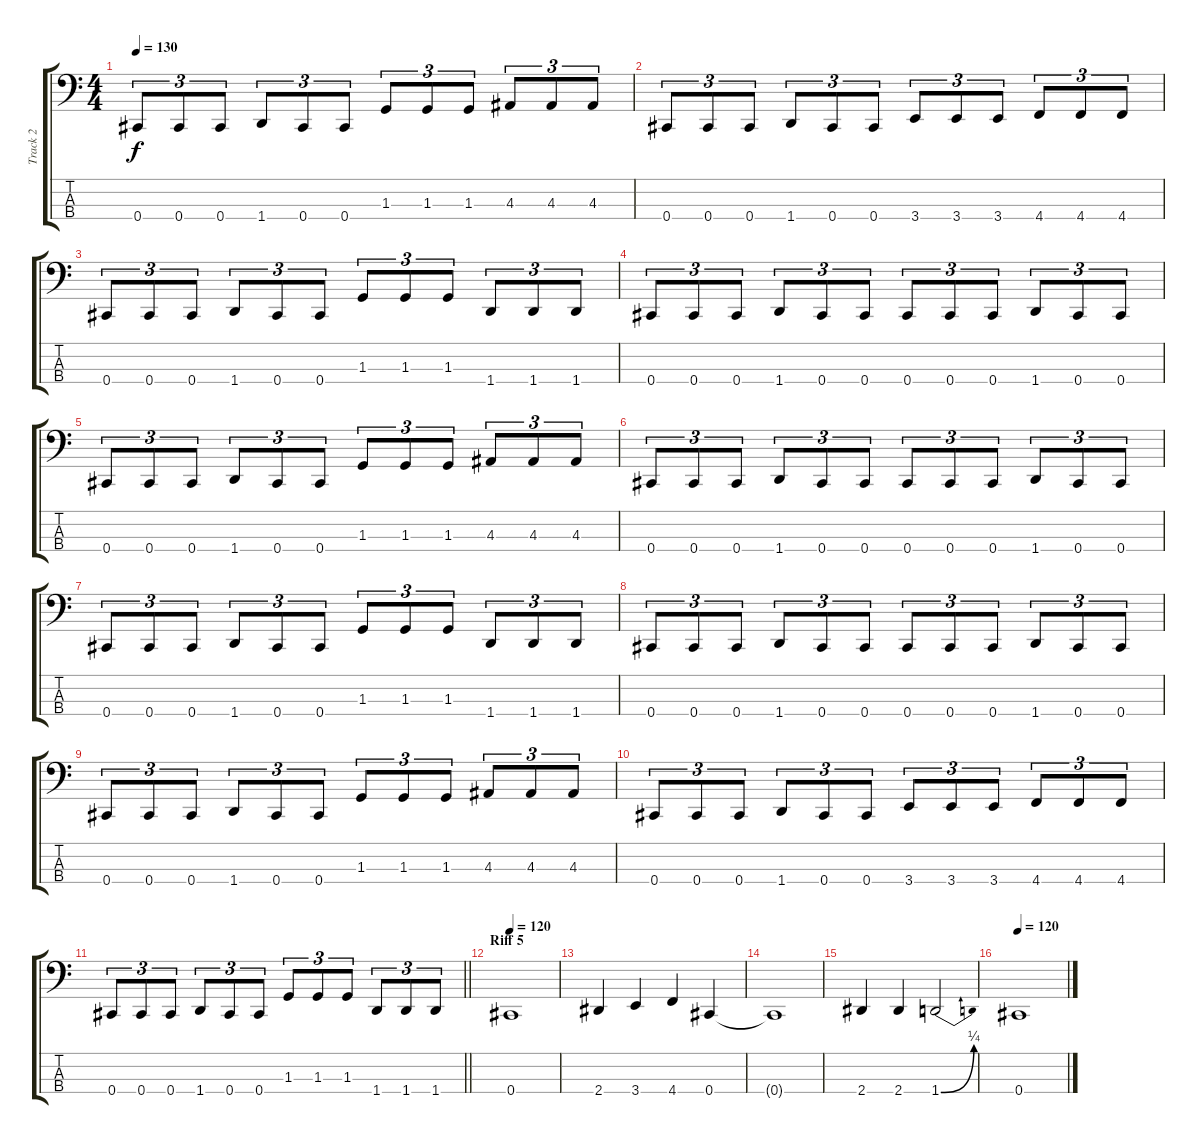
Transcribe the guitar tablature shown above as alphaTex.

\track ("Track 2" "Track 2") {instrument electricbasspick}
\staff {score tabs}
\tuning (E2 B1 Gb1 Db1) {hide}
\ts (4 4)
\tempo 130
\clef f4
\ks c
0.4.8{tu (3 2) dy f} 0.4.8{tu (3 2)} 0.4.8{tu (3 2)} 1.4.8{tu (3 2)} 0.4.8{tu (3 2)} 0.4.8{tu (3 2)} 1.3.8{tu (3 2)} 1.3.8{tu (3 2)} 1.3.8{tu (3 2)} 4.3.8{tu (3 2)} 4.3.8{tu (3 2)} 4.3.8{tu (3 2)} |
0.4.8{tu (3 2)} 0.4.8{tu (3 2)} 0.4.8{tu (3 2)} 1.4.8{tu (3 2)} 0.4.8{tu (3 2)} 0.4.8{tu (3 2)} 3.4.8{tu (3 2)} 3.4.8{tu (3 2)} 3.4.8{tu (3 2)} 4.4.8{tu (3 2)} 4.4.8{tu (3 2)} 4.4.8{tu (3 2)} |
0.4.8{tu (3 2)} 0.4.8{tu (3 2)} 0.4.8{tu (3 2)} 1.4.8{tu (3 2)} 0.4.8{tu (3 2)} 0.4.8{tu (3 2)} 1.3.8{tu (3 2)} 1.3.8{tu (3 2)} 1.3.8{tu (3 2)} 1.4.8{tu (3 2)} 1.4.8{tu (3 2)} 1.4.8{tu (3 2)} |
0.4.8{tu (3 2)} 0.4.8{tu (3 2)} 0.4.8{tu (3 2)} 1.4.8{tu (3 2)} 0.4.8{tu (3 2)} 0.4.8{tu (3 2)} 0.4.8{tu (3 2)} 0.4.8{tu (3 2)} 0.4.8{tu (3 2)} 1.4.8{tu (3 2)} 0.4.8{tu (3 2)} 0.4.8{tu (3 2)} |
0.4.8{tu (3 2)} 0.4.8{tu (3 2)} 0.4.8{tu (3 2)} 1.4.8{tu (3 2)} 0.4.8{tu (3 2)} 0.4.8{tu (3 2)} 1.3.8{tu (3 2)} 1.3.8{tu (3 2)} 1.3.8{tu (3 2)} 4.3.8{tu (3 2)} 4.3.8{tu (3 2)} 4.3.8{tu (3 2)} |
0.4.8{tu (3 2)} 0.4.8{tu (3 2)} 0.4.8{tu (3 2)} 1.4.8{tu (3 2)} 0.4.8{tu (3 2)} 0.4.8{tu (3 2)} 0.4.8{tu (3 2)} 0.4.8{tu (3 2)} 0.4.8{tu (3 2)} 1.4.8{tu (3 2)} 0.4.8{tu (3 2)} 0.4.8{tu (3 2)} |
0.4.8{tu (3 2)} 0.4.8{tu (3 2)} 0.4.8{tu (3 2)} 1.4.8{tu (3 2)} 0.4.8{tu (3 2)} 0.4.8{tu (3 2)} 1.3.8{tu (3 2)} 1.3.8{tu (3 2)} 1.3.8{tu (3 2)} 1.4.8{tu (3 2)} 1.4.8{tu (3 2)} 1.4.8{tu (3 2)} |
0.4.8{tu (3 2)} 0.4.8{tu (3 2)} 0.4.8{tu (3 2)} 1.4.8{tu (3 2)} 0.4.8{tu (3 2)} 0.4.8{tu (3 2)} 0.4.8{tu (3 2)} 0.4.8{tu (3 2)} 0.4.8{tu (3 2)} 1.4.8{tu (3 2)} 0.4.8{tu (3 2)} 0.4.8{tu (3 2)} |
0.4.8{tu (3 2)} 0.4.8{tu (3 2)} 0.4.8{tu (3 2)} 1.4.8{tu (3 2)} 0.4.8{tu (3 2)} 0.4.8{tu (3 2)} 1.3.8{tu (3 2)} 1.3.8{tu (3 2)} 1.3.8{tu (3 2)} 4.3.8{tu (3 2)} 4.3.8{tu (3 2)} 4.3.8{tu (3 2)} |
0.4.8{tu (3 2)} 0.4.8{tu (3 2)} 0.4.8{tu (3 2)} 1.4.8{tu (3 2)} 0.4.8{tu (3 2)} 0.4.8{tu (3 2)} 3.4.8{tu (3 2)} 3.4.8{tu (3 2)} 3.4.8{tu (3 2)} 4.4.8{tu (3 2)} 4.4.8{tu (3 2)} 4.4.8{tu (3 2)} |
\barLineRight lightlight
0.4.8{tu (3 2)} 0.4.8{tu (3 2)} 0.4.8{tu (3 2)} 1.4.8{tu (3 2)} 0.4.8{tu (3 2)} 0.4.8{tu (3 2)} 1.3.8{tu (3 2)} 1.3.8{tu (3 2)} 1.3.8{tu (3 2)} 1.4.8{tu (3 2)} 1.4.8{tu (3 2)} 1.4.8{tu (3 2)} |
\section ("" "Riff 5")
\tempo 120
0.4.1 |
2.4.4 3.4.4 4.4.4 0.4.4 |
0.4{t}.1 |
2.4.4 2.4.4 1.4{be (bend 0 0 60 1)}.2 |
\tempo 120
0.4.1
